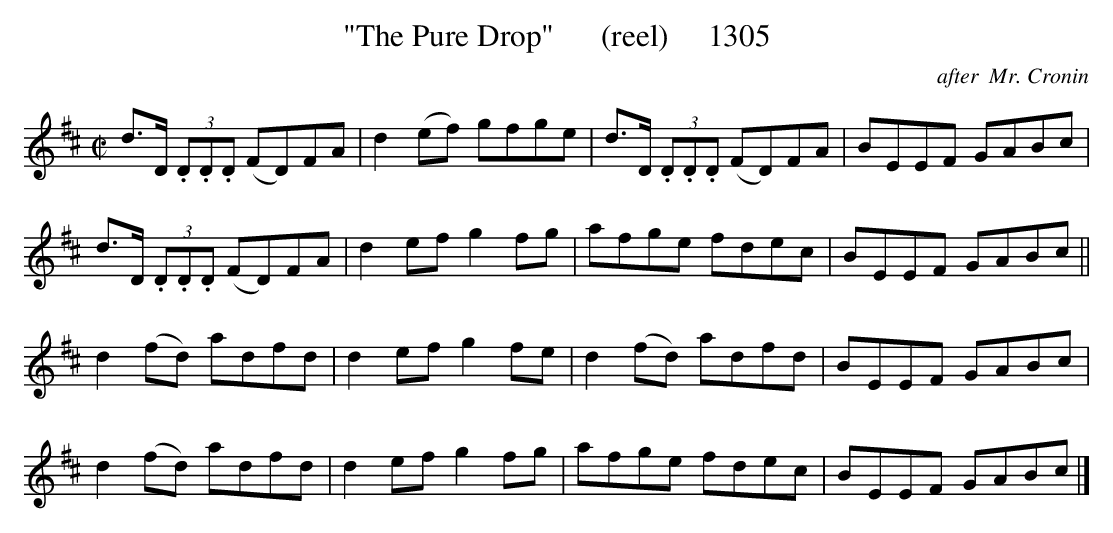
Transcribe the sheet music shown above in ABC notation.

X:1
T:"The Pure Drop"      (reel)     1305
C:after  Mr. Cronin
BRENNAN July 2003 (HTTP://WWW.SOSYOURMOM.COM)
M:C|
L:1/8
K:D
d3/2D/2  (3.D.D.D (FD)FA|d2(ef) gfge|d3/2D/2  (3.D.D.D (FD)FA|BEEF GABc|
d3/2D/2  (3.D.D.D (FD)FA|d2ef g2fg|afge fdec|BEEF GABc||
d2(fd) adfd|d2ef g2fe|d2(fd) adfd|BEEF GABc|
d2(fd) adfd|d2ef g2fg|afge fdec|BEEF GABc|]
